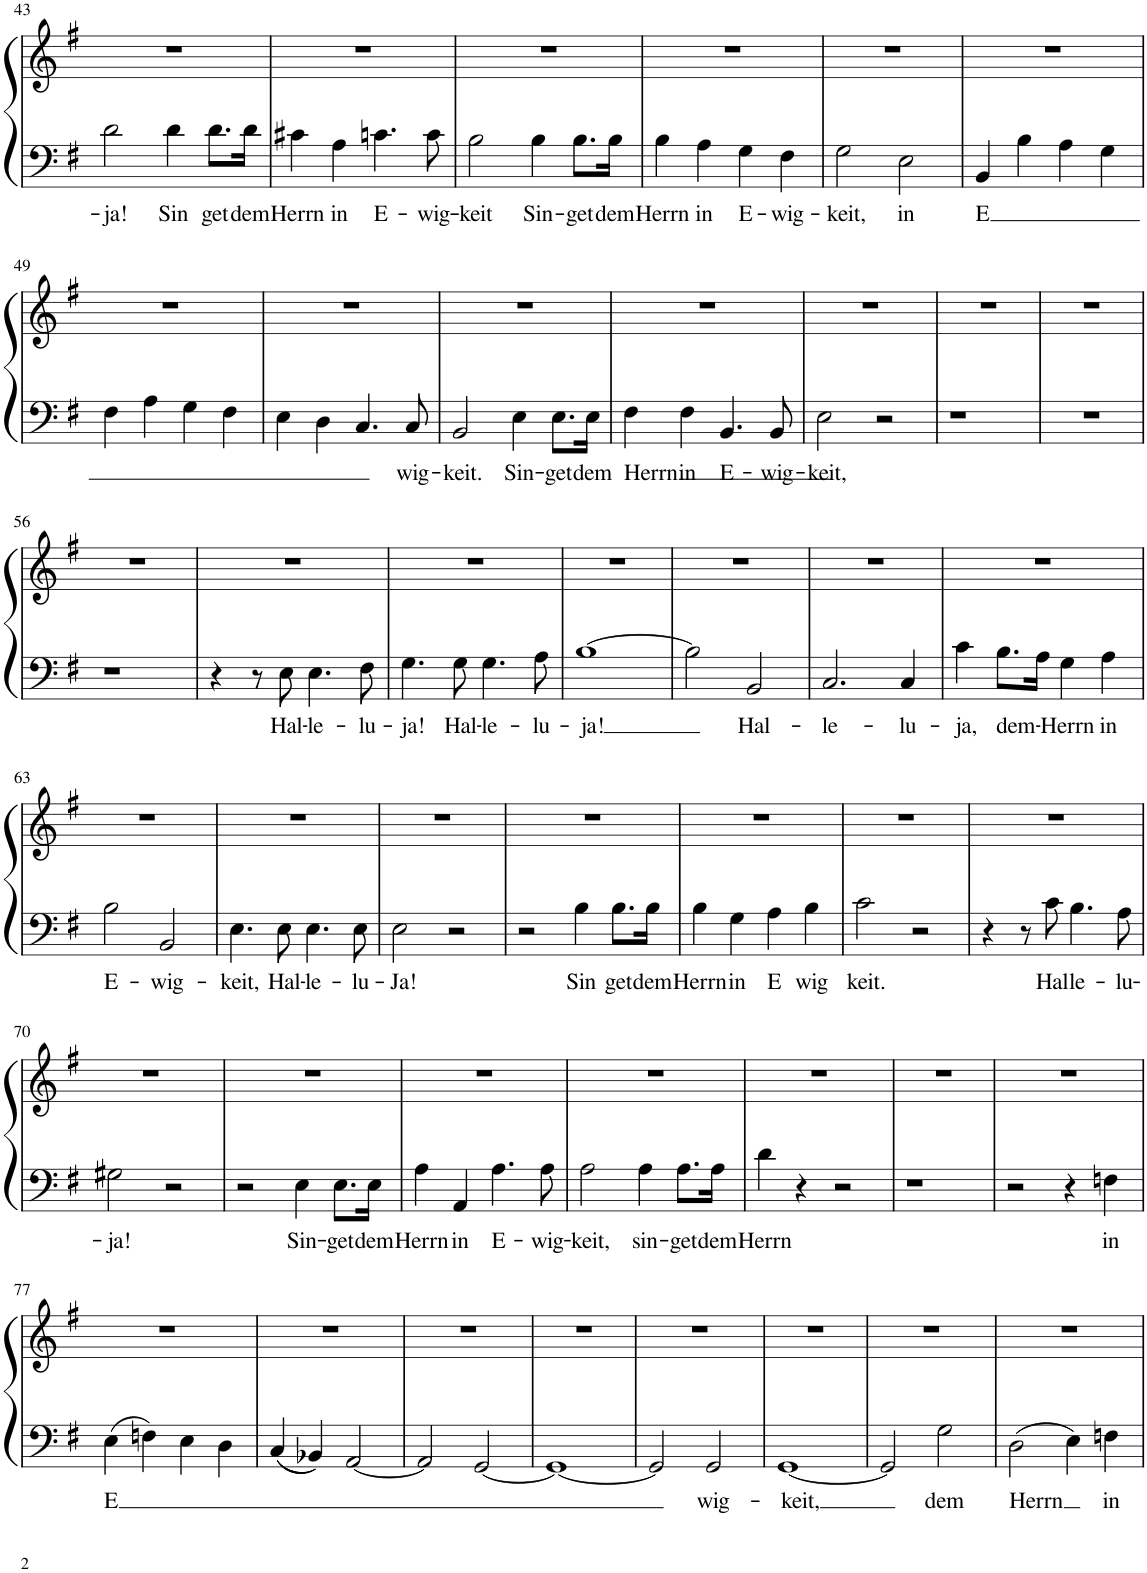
**kern	**text	**kern
*part1	*part1	*part1
*staff2	*staff2	*staff1
*I"Piano	*	*
*I'Pno.	*	*
!!LO:PB:g=z
*clefF4	*	*clefG2
*k[f#]	*	*k[f#]
*M2/2	*	*M2/2
*met(c|)	*	*met(c|)
=43	=43	=43
!	!LO:LY:b	!
2d\	-ja!	1r
!	!LO:LY:b	!
4d\	Sin	.
!	!LO:LY:b	!
8.d\L	get	.
!	!LO:LY:b	!
16d\Jk	dem	.
=44	=44	=44
!	!LO:LY:b	!
4c#X\	Herrn	1r
!	!LO:LY:b	!
4A\	in	.
!	!LO:LY:b	!
4.cn\	E-	.
!	!LO:LY:b	!
8c\	-wig-	.
=45	=45	=45
!	!LO:LY:b	!
2B\	-keit	1r
!	!LO:LY:b	!
4B\	Sin-	.
!	!LO:LY:b	!
8.B\L	-get	.
!	!LO:LY:b	!
16B\Jk	dem	.
=46	=46	=46
!	!LO:LY:b	!
4B\	Herrn	1r
!	!LO:LY:b	!
4A\	in	.
!	!LO:LY:b	!
4G\	E-	.
!	!LO:LY:b	!
4F#\	-wig-	.
=47	=47	=47
!	!LO:LY:b	!
2G\	-keit,	1r
!	!LO:LY:b	!
2E\	in	.
=48	=48	=48
!	!LO:LY:b	!
4BB/	E	1r
4B\	.	.
4A\	.	.
4G\	.	.
!!LO:LB:g=z
=49	=49	=49
4F#\	.	1r
4A\	.	.
4G\	.	.
4F#\	.	.
=50	=50	=50
4E\	.	1r
4D\	.	.
4.C/	.	.
!	!LO:LY:b	!
8C/	wig-	.
=51	=51	=51
!	!LO:LY:b	!
2BB/	-keit.	1r
!	!LO:LY:b	!
4E\	Sin-	.
!	!LO:LY:b	!
8.E\L	-get	.
!	!LO:LY:b	!
16E\Jk	dem	.
=52	=52	=52
!	!LO:LY:b	!
4F#\	Herrn	1r
!	!LO:LY:b	!
4F#\	in	.
!	!LO:LY:b	!
4.BB/	E-	.
!	!LO:LY:b	!
8BB/	-wig-	.
=53	=53	=53
!	!LO:LY:b	!
2E\	-keit,	1r
2r	.	.
=54	=54	=54
1r	.	1r
=55	=55	=55
1r	.	1r
!!LO:LB:g=z
=56	=56	=56
1r	.	1r
=57	=57	=57
4r	.	1r
8r	.	.
!	!LO:LY:b	!
8E\	Hal-	.
!	!LO:LY:b	!
4.E\	-le-	.
!	!LO:LY:b	!
8F#\	-lu-	.
=58	=58	=58
!	!LO:LY:b	!
4.G\	-ja!	1r
!	!LO:LY:b	!
8G\	Hal-	.
!	!LO:LY:b	!
4.G\	-le-	.
!	!LO:LY:b	!
8A\	-lu-	.
=59	=59	=59
!	!LO:LY:b	!
[1B	-ja!	1r
=60	=60	=60
2B\]	.	1r
!	!LO:LY:b	!
2BB/	Hal-	.
=61	=61	=61
!	!LO:LY:b	!
2.C/	-le-	1r
!	!LO:LY:b	!
4C/	-lu-	.
=62	=62	=62
!	!LO:LY:b	!
4c\	-ja,	1r
!	!LO:LY:b	!
8.B\L	dem-	.
16A\Jk	.	.
!	!LO:LY:b	!
4G\	-Herrn	.
!	!LO:LY:b	!
4A\	in	.
!!LO:LB:g=z
=63	=63	=63
!	!LO:LY:b	!
2B\	E-	1r
!	!LO:LY:b	!
2BB/	-wig-	.
=64	=64	=64
!	!LO:LY:b	!
4.E\	-keit,	1r
!	!LO:LY:b	!
8E\	Hal-	.
!	!LO:LY:b	!
4.E\	-le-	.
!	!LO:LY:b	!
8E\	-lu-	.
=65	=65	=65
!	!LO:LY:b	!
2E\	-Ja!	1r
2r	.	.
=66	=66	=66
2r	.	1r
!	!LO:LY:b	!
4B\	Sin	.
!	!LO:LY:b	!
8.B\L	get	.
!	!LO:LY:b	!
16B\Jk	dem	.
=67	=67	=67
!	!LO:LY:b	!
4B\	Herrn	1r
!	!LO:LY:b	!
4G\	in	.
!	!LO:LY:b	!
4A\	E	.
!	!LO:LY:b	!
4B\	wig	.
=68	=68	=68
!	!LO:LY:b	!
2c\	keit.	1r
2r	.	.
=69	=69	=69
4r	.	1r
8r	.	.
!	!LO:LY:b	!
8c\	Hal	.
!	!LO:LY:b	!
4.B\	le-	.
!	!LO:LY:b	!
8A\	-lu-	.
!!LO:LB:g=z
=70	=70	=70
!	!LO:LY:b	!
2G#X\	-ja!	1r
2r	.	.
=71	=71	=71
2r	.	1r
!	!LO:LY:b	!
4E\	Sin-	.
!	!LO:LY:b	!
8.E\L	-get	.
!	!LO:LY:b	!
16E\Jk	dem	.
=72	=72	=72
!	!LO:LY:b	!
4A\	Herrn	1r
!	!LO:LY:b	!
4AA/	in	.
!	!LO:LY:b	!
4.A\	E-	.
!	!LO:LY:b	!
8A\	-wig-	.
=73	=73	=73
!	!LO:LY:b	!
2A\	-keit,	1r
!	!LO:LY:b	!
4A\	sin-	.
!	!LO:LY:b	!
8.A\L	-get	.
!	!LO:LY:b	!
16A\Jk	dem	.
=74	=74	=74
!	!LO:LY:b	!
4d\	Herrn	1r
4r	.	.
2r	.	.
=75	=75	=75
1r	.	1r
=76	=76	=76
2r	.	1r
4r	.	.
!	!LO:LY:b	!
4Fn\	-in	.
!!LO:LB:g=z
=77	=77	=77
!	!LO:LY:b	!
4E\	E	1r
4Fn\	.	.
4E\	.	.
4D\	.	.
=78	=78	=78
4C/	.	1r
4BB-X/	.	.
[2AA/	.	.
=79	=79	=79
2AA/]	.	1r
[2GG/	.	.
=80	=80	=80
1GG_	.	1r
=81	=81	=81
2GG/]	.	1r
!	!LO:LY:b	!
2GG/	wig-	.
=82	=82	=82
!	!LO:LY:b	!
[1GG	-keit,	1r
=83	=83	=83
2GG/]	.	1r
!	!LO:LY:b	!
2G\	dem	.
=84	=84	=84
!	!LO:LY:b	!
2D\	Herrn	1r
4E\	.	.
!	!LO:LY:b	!
4Fn\	in	.
=	=	=
*-	*-	*-
